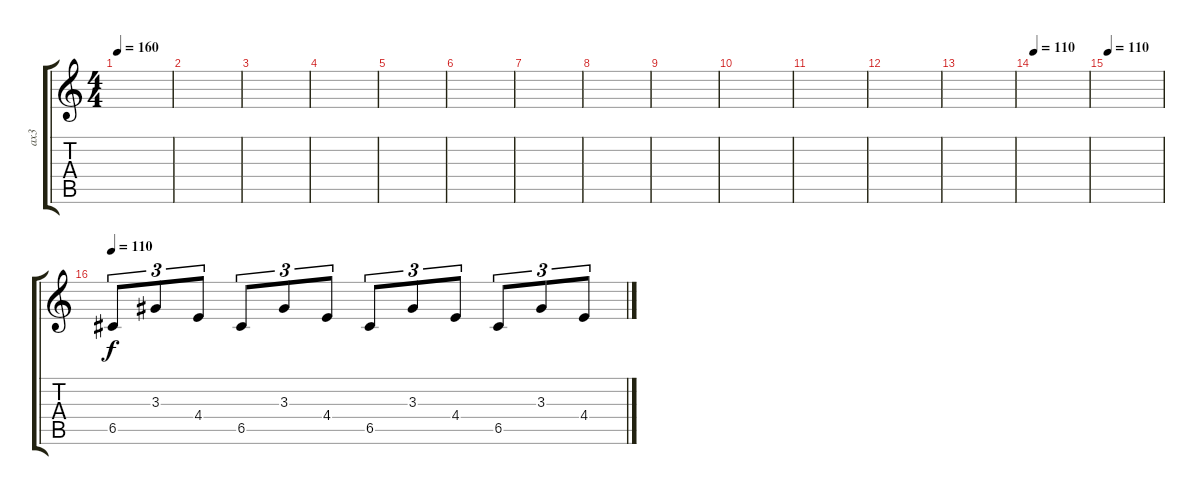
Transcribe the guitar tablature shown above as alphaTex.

\track ("ax3" "ax3") {instrument distortionguitar}
\staff {score tabs}
\tuning (D4 A3 F3 C3 G2 C2) {hide}
\ts (4 4)
\tempo 160
\clef g2
\ks c
|
|
|
|
|
|
|
|
|
|
|
|
|
\tempo 110
|
\tempo 110
|
\tempo 110
6.5.8{tu (3 2)} 3.3.8{tu (3 2)} 4.4.8{tu (3 2)} 6.5.8{tu (3 2)} 3.3.8{tu (3 2)} 4.4.8{tu (3 2)} 6.5.8{tu (3 2)} 3.3.8{tu (3 2)} 4.4.8{tu (3 2)} 6.5.8{tu (3 2)} 3.3.8{tu (3 2)} 4.4.8{tu (3 2)}
